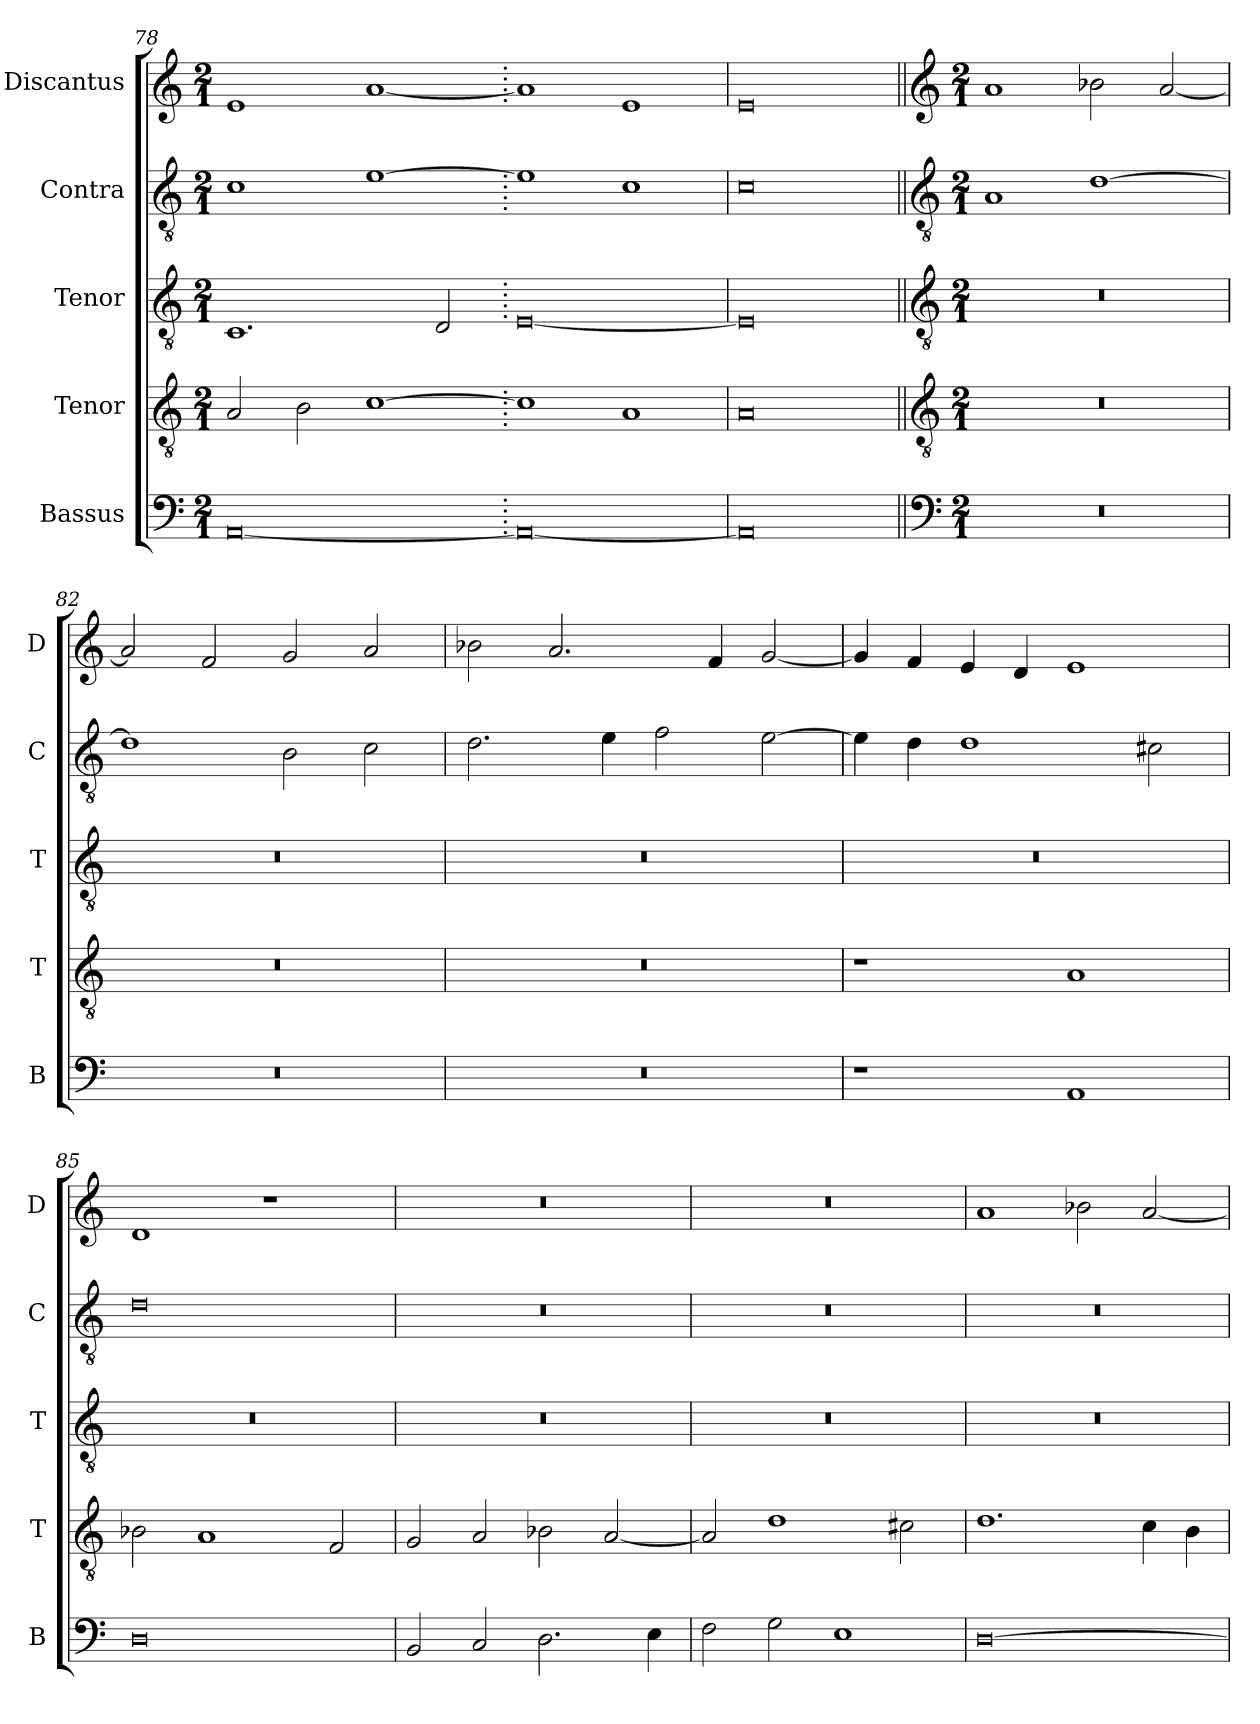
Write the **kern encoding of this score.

**kern	**kern	**kern	**kern	**kern
*part5	*part4	*part3	*part2	*part1
*staff5	*staff4	*staff3	*staff2	*staff1
*I"Bassus	*I"Tenor	*I"Tenor	*I"Contra	*I"Discantus
*I'B	*I'T	*I'T	*I'C	*I'D
*clefF4	*clefGv2	*clefGv2	*clefGv2	*clefG2
*k[]	*k[]	*k[]	*k[]	*k[]
*M2/1	*M2/1	*M2/1	*M2/1	*M2/1
=78	=78	=78	=78	=78
[0AA	2A/	1.C	1c	1e
.	2B\	.	.	.
.	[1c	.	[1e	[1a
.	.	2D/	.	.
=79.	=79.	=79.	=79.	=79.
0AA_	1c]	[0E	1e]	1a]
.	1A	.	1c	1e
=80	=80	=80	=80	=80
0AA]	0A	0E]	0c	0e
!!LO:LB:g=z
=81||	=81||	=81||	=81||	=81||
*clefF4	*clefGv2	*clefGv2	*clefGv2	*clefG2
*k[]	*k[]	*k[]	*k[]	*k[]
*M2/1	*M2/1	*M2/1	*M2/1	*M2/1
0r	0r	0r	1A	1a
.	.	.	[1d	2b-X\
.	.	.	.	[2a/
=82	=82	=82	=82	=82
0r	0r	0r	1d]	2a/]
.	.	.	.	2f/
.	.	.	2B\	2g/
.	.	.	2c\	2a/
=83	=83	=83	=83	=83
0r	0r	0r	2.d\	2b-X\
.	.	.	.	2.a/
.	.	.	4e\	.
.	.	.	2f\	.
.	.	.	.	4f/
.	.	.	[2e\	[2g/
=84	=84	=84	=84	=84
1r	1r	0r	4e\]	4g/]
.	.	.	4d\	4f/
.	.	.	1d	4e/
.	.	.	.	4d/
1AA	1A	.	.	1e
.	.	.	2c#X\	.
=85	=85	=85	=85	=85
0D	2B-X\	0r	0d	1d
.	1A	.	.	.
.	.	.	.	1r
.	2F/	.	.	.
=86	=86	=86	=86	=86
2BB/	2G/	0r	0r	0r
2C/	2A/	.	.	.
2.D\	2B-X\	.	.	.
.	[2A/	.	.	.
4E\	.	.	.	.
=87	=87	=87	=87	=87
2F\	2A/]	0r	0r	0r
2G\	1d	.	.	.
1E	.	.	.	.
.	2c#X\	.	.	.
=88	=88	=88	=88	=88
[0D	1.d	0r	0r	1a
.	.	.	.	2b-X\
.	4c\	.	.	[2a/
.	4B\	.	.	.
=	=	=	=	=
*-	*-	*-	*-	*-
